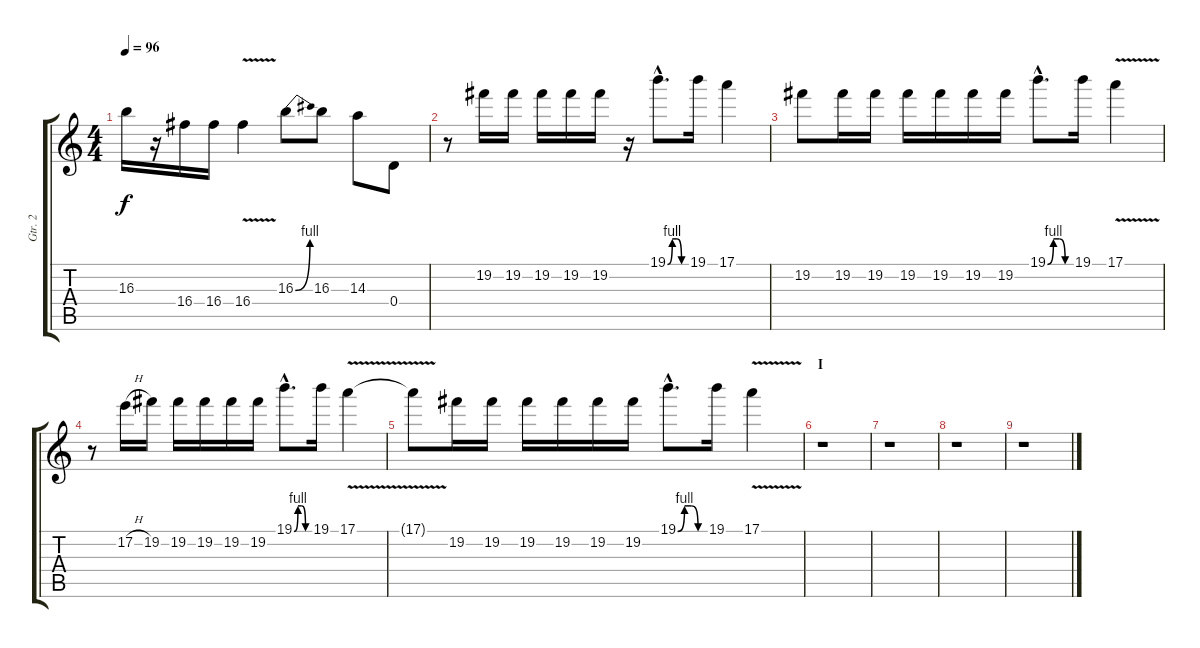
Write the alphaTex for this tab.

\track ("Gtr. 2" "Gtr. 2") {instrument distortionguitar}
\staff {score tabs}
\tuning (E4 B3 G3 D3 A2 E2) {hide}
\ts (4 4)
\tempo 96
\clef g2
\ks c
16.3.16{dy f} r.16 16.4.16 16.4.16 16.4{v}.4 16.3{be (bend 0 0 60 4)}.8 16.3.8 14.3.8 0.4.8 |
r.8 19.2.16 19.2.16 19.2.16 19.2.16 19.2.16 r.16 19.1{be (custom 0 0 15 4 30 4 45 0 60 0) hac}.8{d} 19.1.16 17.1.4 |
19.2.8 19.2.16 19.2.16 19.2.16 19.2.16 19.2.16 19.2.16 19.1{be (custom 0 0 15 4 30 4 45 0 60 0) hac}.8{d} 19.1.16 17.1{v}.4 |
r.8 17.2{h}.16 19.2.16 19.2.16 19.2.16 19.2.16 19.2.16 19.1{be (custom 0 0 15 4 30 4 45 0 60 0) hac}.8{d} 19.1.16 17.1{v}.4 |
17.1{t}.8 19.2.16 19.2.16 19.2.16 19.2.16 19.2.16 19.2.16 19.1{be (custom 0 0 15 4 30 4 45 0 60 0) hac}.8{d} 19.1.16 17.1{v}.4 |
\section ("" "I")
r.1 |
r.1 |
r.1 |
r.1
